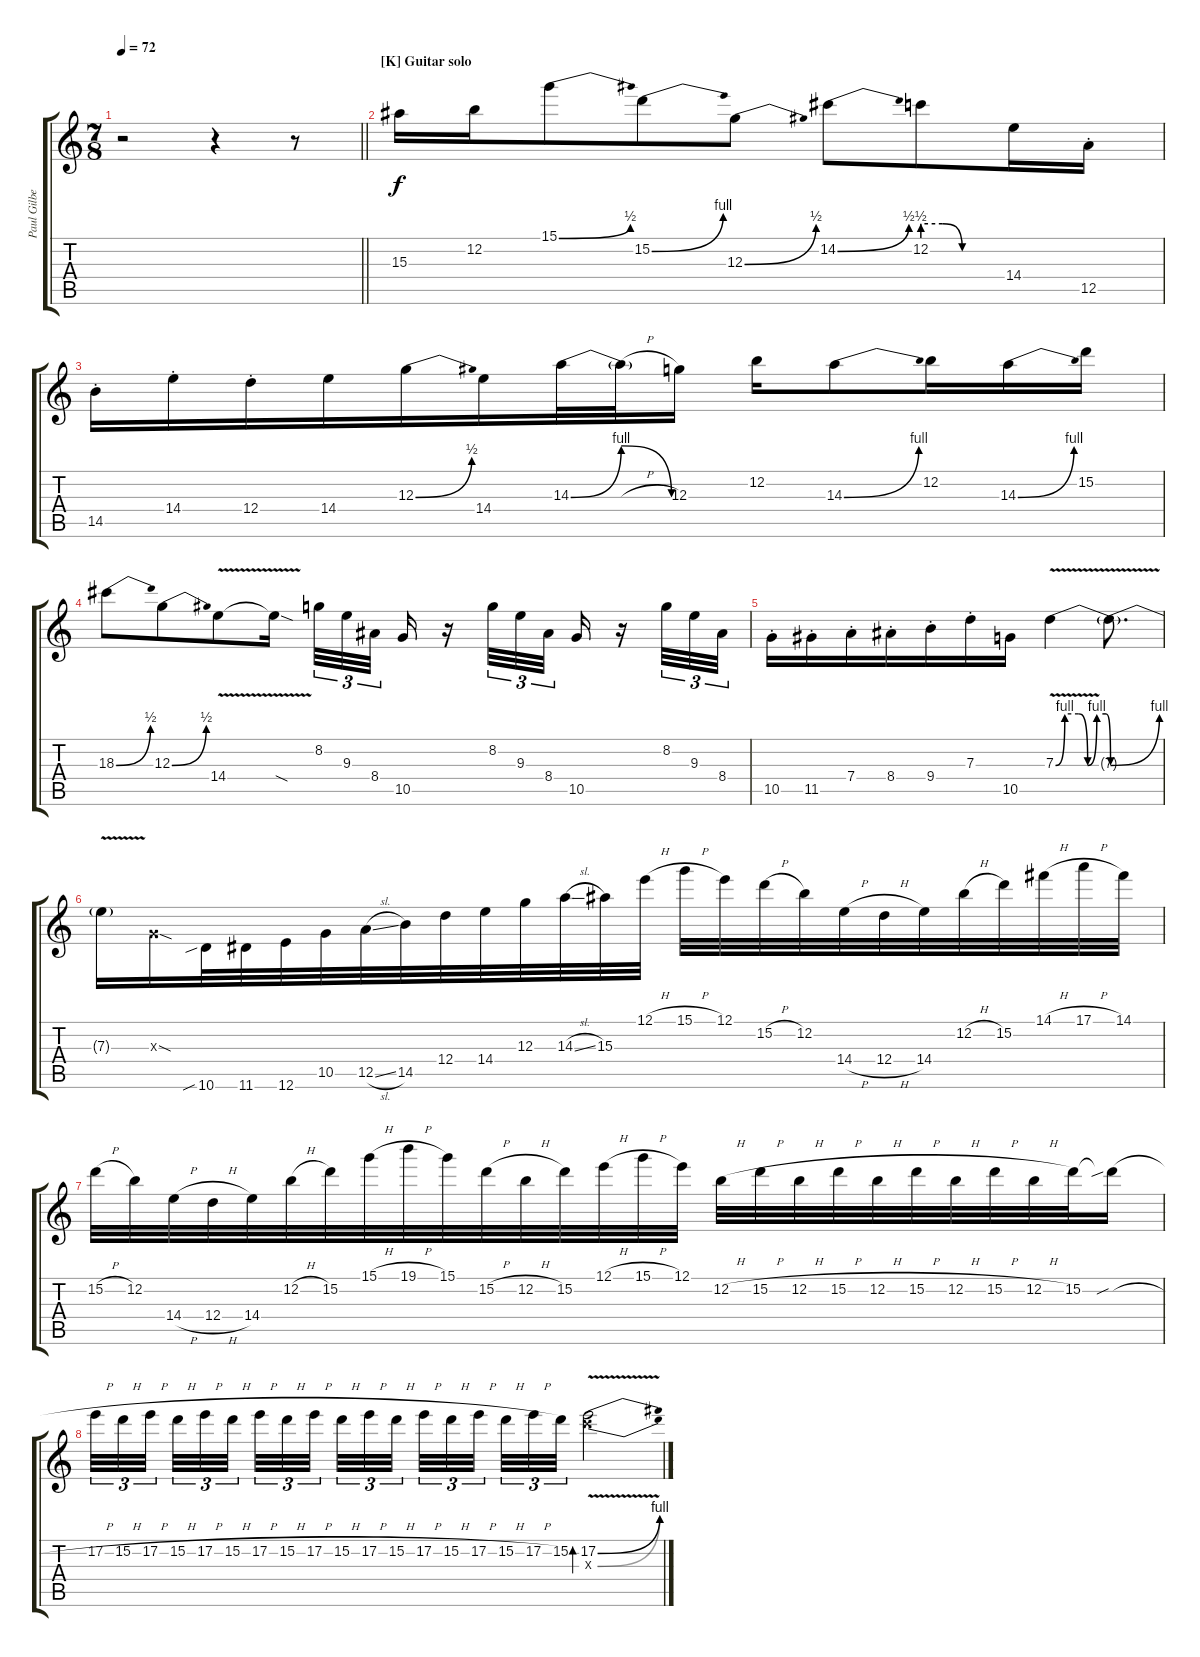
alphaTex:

\track ("Paul Gilbert" "Paul Gilbe") {instrument distortionguitar}
\staff {score tabs}
\tuning (E4 B3 G3 D3 A2 E2) {hide}
\ts (7 8)
\tempo 72
\clef g2
\barLineRight lightlight
\ks aminor
r.2{dy f} r.4 r.8 |
\section ("" "[K] Guitar solo")
15.3.16 12.2.16 15.1{be (bend 0 0 60 2)}.8 15.2{be (bend 0 0 60 4)}.8 12.3{be (bend 0 0 60 2)}.8 14.2{be (bend 0 0 60 2)}.8 12.2{be (custom 0 2 15 2 30 0 60 0)}.8 14.4.16 12.5{st}.16 |
14.5{st}.16 14.4{st}.16 12.4{st}.16 14.4.16 12.3{be (bend 0 0 60 2)}.16 14.4.16 14.3{be (bendrelease 0 0 15 4 15 4 60 0)}.32 14.3{h t}.32 12.3.16 12.2.16 14.3{be (bend 0 0 60 4)}.8 12.2.16 14.3{be (bend 0 0 60 4)}.16 15.2.16 |
18.3{be (bend 0 0 60 2)}.8 12.3{be (bend 0 0 60 2)}.8 14.4{v}.8 14.4{sod t}.16{beam splitsecondary} 8.2.32{tu (3 2)} 9.3.32{tu (3 2)} 8.4.32{tu (3 2)} 10.5.16 r.16 8.2.32{tu (3 2)} 9.3.32{tu (3 2)} 8.4.32{tu (3 2) beam splitsecondary} 10.5.16 r.16 8.2.32{tu (3 2)} 9.3.32{tu (3 2)} 8.4.32{tu (3 2)} |
10.5{st}.16 11.5{st}.16 7.4{st}.16 8.4{st}.16 9.4{st}.16 7.3{st}.16 10.5.16 7.3{be (custom 0 0 10 4 25 4 35 0 45 4 55 4 60 0) v}.4 7.3{be (bend 0 0 60 4) v t}.8{d} |
7.3{t}.16 0.3{sod x}.16 10.6{sib}.32 11.6.32 12.6.32 10.5.32 12.5{sl}.32 14.5.32 12.4.32 14.4.32 12.3.32 14.3{sl}.32 15.3.32 12.1{h}.32 15.1{h}.32 12.1.32 15.2{h}.32 12.2.32 14.4{h}.32 12.4{h}.32 14.4.32 12.2{h}.32 15.2.32 14.1{h}.32 17.1{h}.32 14.1.32 |
15.2{h}.32 12.2.32 14.4{h}.32 12.4{h}.32 14.4.32 12.2{h}.32 15.2.32 15.1{h}.32 19.1{h}.32 15.1.32 15.2{h}.32 12.2{h}.32 15.2.32 12.1{h}.32 15.1{h}.32 12.1.32 12.2{h}.32 15.2{h}.32 12.2{h}.32 15.2{h}.32 12.2{h}.32 15.2{h}.32 12.2{h}.32 15.2{h}.32 12.2{h}.32 15.2.32 15.2{sib h t}.16 |
17.2{h}.32{tu (3 2)} 15.2{h}.32{tu (3 2)} 17.2{h}.32{tu (3 2) beam splitsecondary} 15.2{h}.32{tu (3 2)} 17.2{h}.32{tu (3 2)} 15.2{h}.32{tu (3 2)} 17.2{h}.32{tu (3 2)} 15.2{h}.32{tu (3 2)} 17.2{h}.32{tu (3 2) beam splitsecondary} 15.2{h}.32{tu (3 2)} 17.2{h}.32{tu (3 2)} 15.2{h}.32{tu (3 2)} 17.2{h}.32{tu (3 2)} 15.2{h}.32{tu (3 2)} 17.2{h}.32{tu (3 2) beam splitsecondary} 15.2{h}.32{tu (3 2)} 17.2{h}.32{tu (3 2)} 15.2.32{tu (3 2)} (17.2{be (bend 0 0 60 4) v} 17.3{be (bend 0 0 60 4) x}).2{bd 60}
